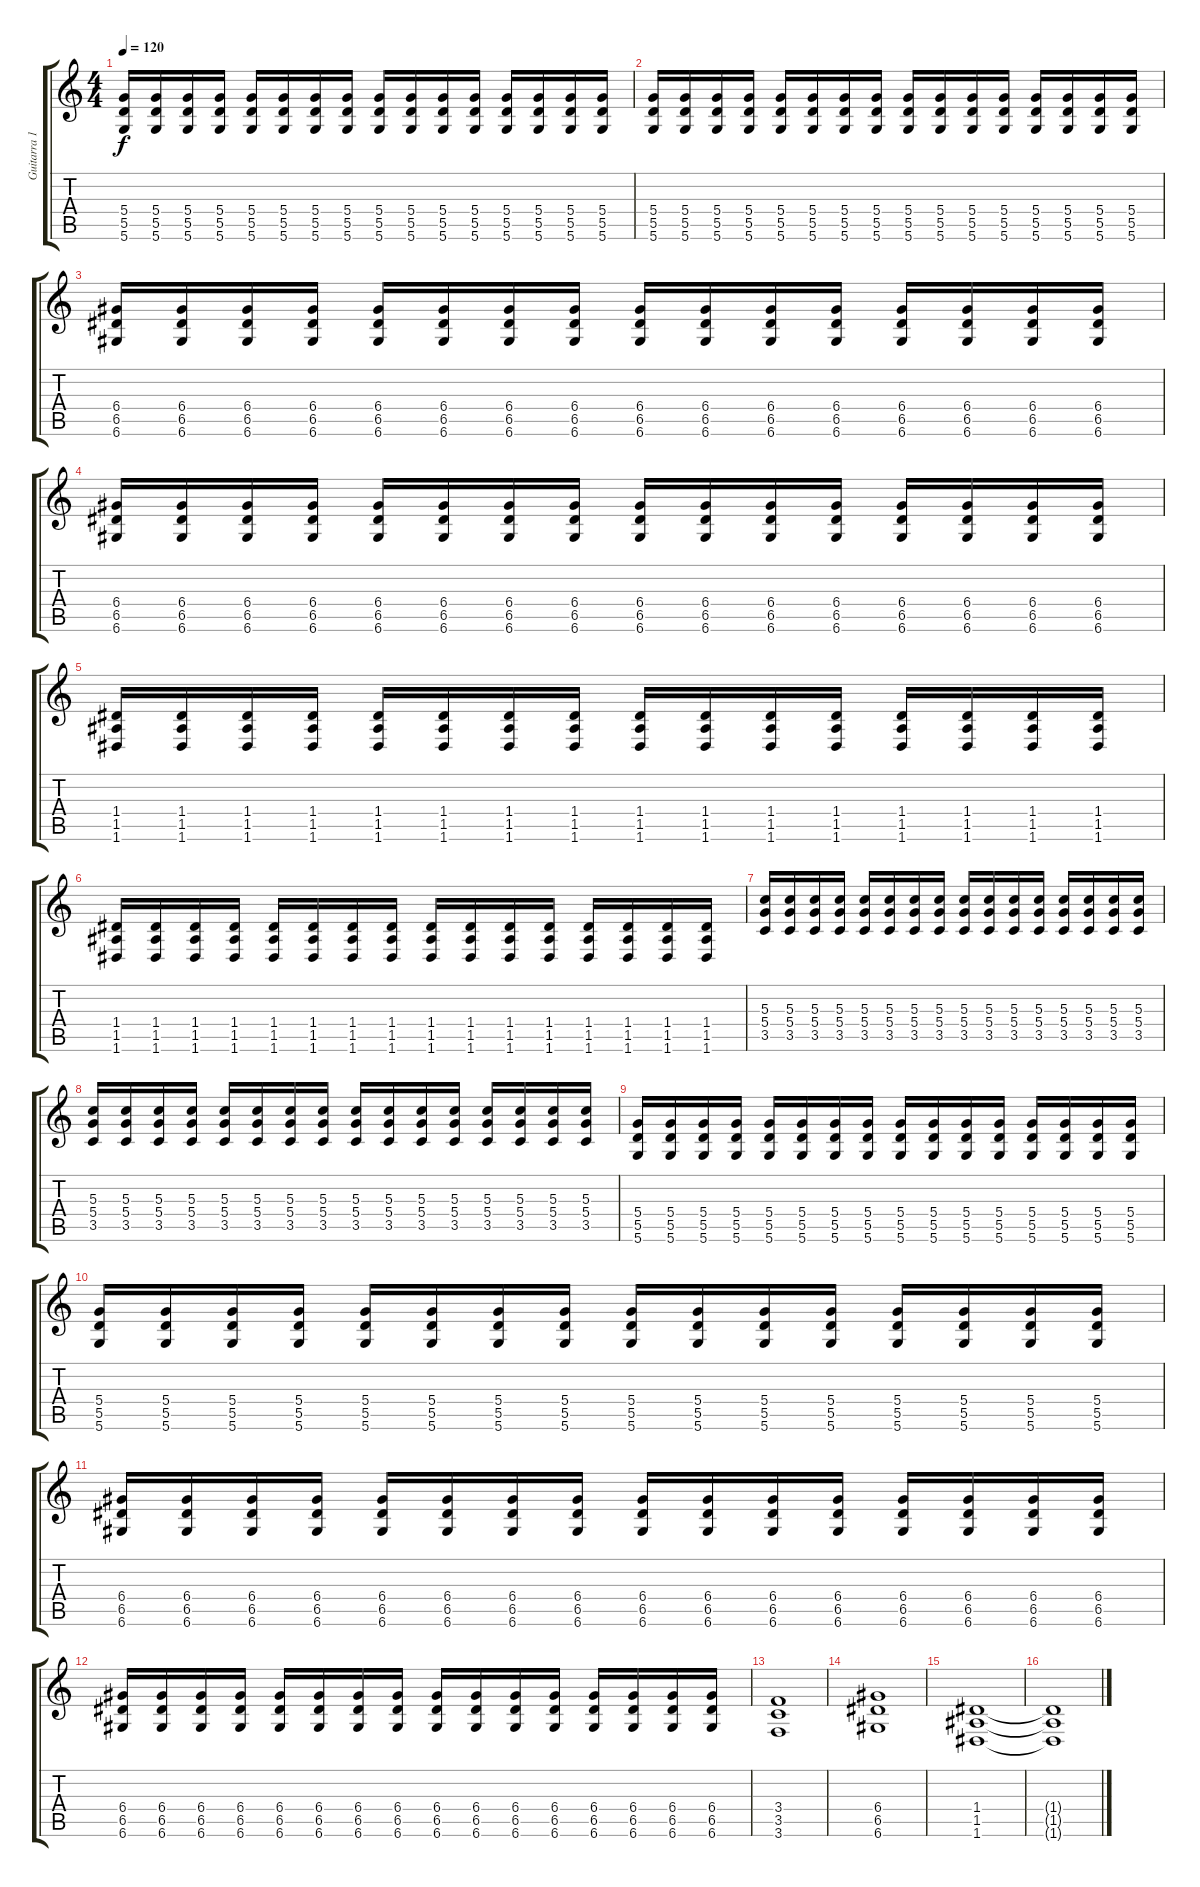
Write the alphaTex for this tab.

\track ("Guitarra 1" "Guitarra 1") {instrument overdrivenguitar}
\staff {score tabs}
\tuning (E4 B3 G3 D3 A2 D2) {hide}
\ts (4 4)
\tempo 120
\clef g2
\ks c
(5.4 5.5 5.6).16{dy f} (5.4 5.5 5.6).16 (5.4 5.5 5.6).16 (5.4 5.5 5.6).16 (5.4 5.5 5.6).16 (5.4 5.5 5.6).16 (5.4 5.5 5.6).16 (5.4 5.5 5.6).16 (5.4 5.5 5.6).16 (5.4 5.5 5.6).16 (5.4 5.5 5.6).16 (5.4 5.5 5.6).16 (5.4 5.5 5.6).16 (5.4 5.5 5.6).16 (5.4 5.5 5.6).16 (5.4 5.5 5.6).16 |
(5.4 5.5 5.6).16 (5.4 5.5 5.6).16 (5.4 5.5 5.6).16 (5.4 5.5 5.6).16 (5.4 5.5 5.6).16 (5.4 5.5 5.6).16 (5.4 5.5 5.6).16 (5.4 5.5 5.6).16 (5.4 5.5 5.6).16 (5.4 5.5 5.6).16 (5.4 5.5 5.6).16 (5.4 5.5 5.6).16 (5.4 5.5 5.6).16 (5.4 5.5 5.6).16 (5.4 5.5 5.6).16 (5.4 5.5 5.6).16 |
(6.4 6.5 6.6).16 (6.4 6.5 6.6).16 (6.4 6.5 6.6).16 (6.4 6.5 6.6).16 (6.4 6.5 6.6).16 (6.4 6.5 6.6).16 (6.4 6.5 6.6).16 (6.4 6.5 6.6).16 (6.4 6.5 6.6).16 (6.4 6.5 6.6).16 (6.4 6.5 6.6).16 (6.4 6.5 6.6).16 (6.4 6.5 6.6).16 (6.4 6.5 6.6).16 (6.4 6.5 6.6).16 (6.4 6.5 6.6).16 |
(6.4 6.5 6.6).16 (6.4 6.5 6.6).16 (6.4 6.5 6.6).16 (6.4 6.5 6.6).16 (6.4 6.5 6.6).16 (6.4 6.5 6.6).16 (6.4 6.5 6.6).16 (6.4 6.5 6.6).16 (6.4 6.5 6.6).16 (6.4 6.5 6.6).16 (6.4 6.5 6.6).16 (6.4 6.5 6.6).16 (6.4 6.5 6.6).16 (6.4 6.5 6.6).16 (6.4 6.5 6.6).16 (6.4 6.5 6.6).16 |
(1.4 1.5 1.6).16 (1.4 1.5 1.6).16 (1.4 1.5 1.6).16 (1.4 1.5 1.6).16 (1.4 1.5 1.6).16 (1.4 1.5 1.6).16 (1.4 1.5 1.6).16 (1.4 1.5 1.6).16 (1.4 1.5 1.6).16 (1.4 1.5 1.6).16 (1.4 1.5 1.6).16 (1.4 1.5 1.6).16 (1.4 1.5 1.6).16 (1.4 1.5 1.6).16 (1.4 1.5 1.6).16 (1.4 1.5 1.6).16 |
(1.4 1.5 1.6).16 (1.4 1.5 1.6).16 (1.4 1.5 1.6).16 (1.4 1.5 1.6).16 (1.4 1.5 1.6).16 (1.4 1.5 1.6).16 (1.4 1.5 1.6).16 (1.4 1.5 1.6).16 (1.4 1.5 1.6).16 (1.4 1.5 1.6).16 (1.4 1.5 1.6).16 (1.4 1.5 1.6).16 (1.4 1.5 1.6).16 (1.4 1.5 1.6).16 (1.4 1.5 1.6).16 (1.4 1.5 1.6).16 |
(5.3 5.4 3.5).16 (5.3 5.4 3.5).16 (5.3 5.4 3.5).16 (5.3 5.4 3.5).16 (5.3 5.4 3.5).16 (5.3 5.4 3.5).16 (5.3 5.4 3.5).16 (5.3 5.4 3.5).16 (5.3 5.4 3.5).16 (5.3 5.4 3.5).16 (5.3 5.4 3.5).16 (5.3 5.4 3.5).16 (5.3 5.4 3.5).16 (5.3 5.4 3.5).16 (5.3 5.4 3.5).16 (5.3 5.4 3.5).16 |
(5.3 5.4 3.5).16 (5.3 5.4 3.5).16 (5.3 5.4 3.5).16 (5.3 5.4 3.5).16 (5.3 5.4 3.5).16 (5.3 5.4 3.5).16 (5.3 5.4 3.5).16 (5.3 5.4 3.5).16 (5.3 5.4 3.5).16 (5.3 5.4 3.5).16 (5.3 5.4 3.5).16 (5.3 5.4 3.5).16 (5.3 5.4 3.5).16 (5.3 5.4 3.5).16 (5.3 5.4 3.5).16 (5.3 5.4 3.5).16 |
(5.4 5.5 5.6).16 (5.4 5.5 5.6).16 (5.4 5.5 5.6).16 (5.4 5.5 5.6).16 (5.4 5.5 5.6).16 (5.4 5.5 5.6).16 (5.4 5.5 5.6).16 (5.4 5.5 5.6).16 (5.4 5.5 5.6).16 (5.4 5.5 5.6).16 (5.4 5.5 5.6).16 (5.4 5.5 5.6).16 (5.4 5.5 5.6).16 (5.4 5.5 5.6).16 (5.4 5.5 5.6).16 (5.4 5.5 5.6).16 |
(5.4 5.5 5.6).16 (5.4 5.5 5.6).16 (5.4 5.5 5.6).16 (5.4 5.5 5.6).16 (5.4 5.5 5.6).16 (5.4 5.5 5.6).16 (5.4 5.5 5.6).16 (5.4 5.5 5.6).16 (5.4 5.5 5.6).16 (5.4 5.5 5.6).16 (5.4 5.5 5.6).16 (5.4 5.5 5.6).16 (5.4 5.5 5.6).16 (5.4 5.5 5.6).16 (5.4 5.5 5.6).16 (5.4 5.5 5.6).16 |
(6.4 6.5 6.6).16 (6.4 6.5 6.6).16 (6.4 6.5 6.6).16 (6.4 6.5 6.6).16 (6.4 6.5 6.6).16 (6.4 6.5 6.6).16 (6.4 6.5 6.6).16 (6.4 6.5 6.6).16 (6.4 6.5 6.6).16 (6.4 6.5 6.6).16 (6.4 6.5 6.6).16 (6.4 6.5 6.6).16 (6.4 6.5 6.6).16 (6.4 6.5 6.6).16 (6.4 6.5 6.6).16 (6.4 6.5 6.6).16 |
(6.4 6.5 6.6).16 (6.4 6.5 6.6).16 (6.4 6.5 6.6).16 (6.4 6.5 6.6).16 (6.4 6.5 6.6).16 (6.4 6.5 6.6).16 (6.4 6.5 6.6).16 (6.4 6.5 6.6).16 (6.4 6.5 6.6).16 (6.4 6.5 6.6).16 (6.4 6.5 6.6).16 (6.4 6.5 6.6).16 (6.4 6.5 6.6).16 (6.4 6.5 6.6).16 (6.4 6.5 6.6).16 (6.4 6.5 6.6).16 |
(3.4 3.5 3.6).1 |
(6.4 6.5 6.6).1 |
(1.4 1.5 1.6).1 |
(1.4{t} 1.5{t} 1.6{t}).1
